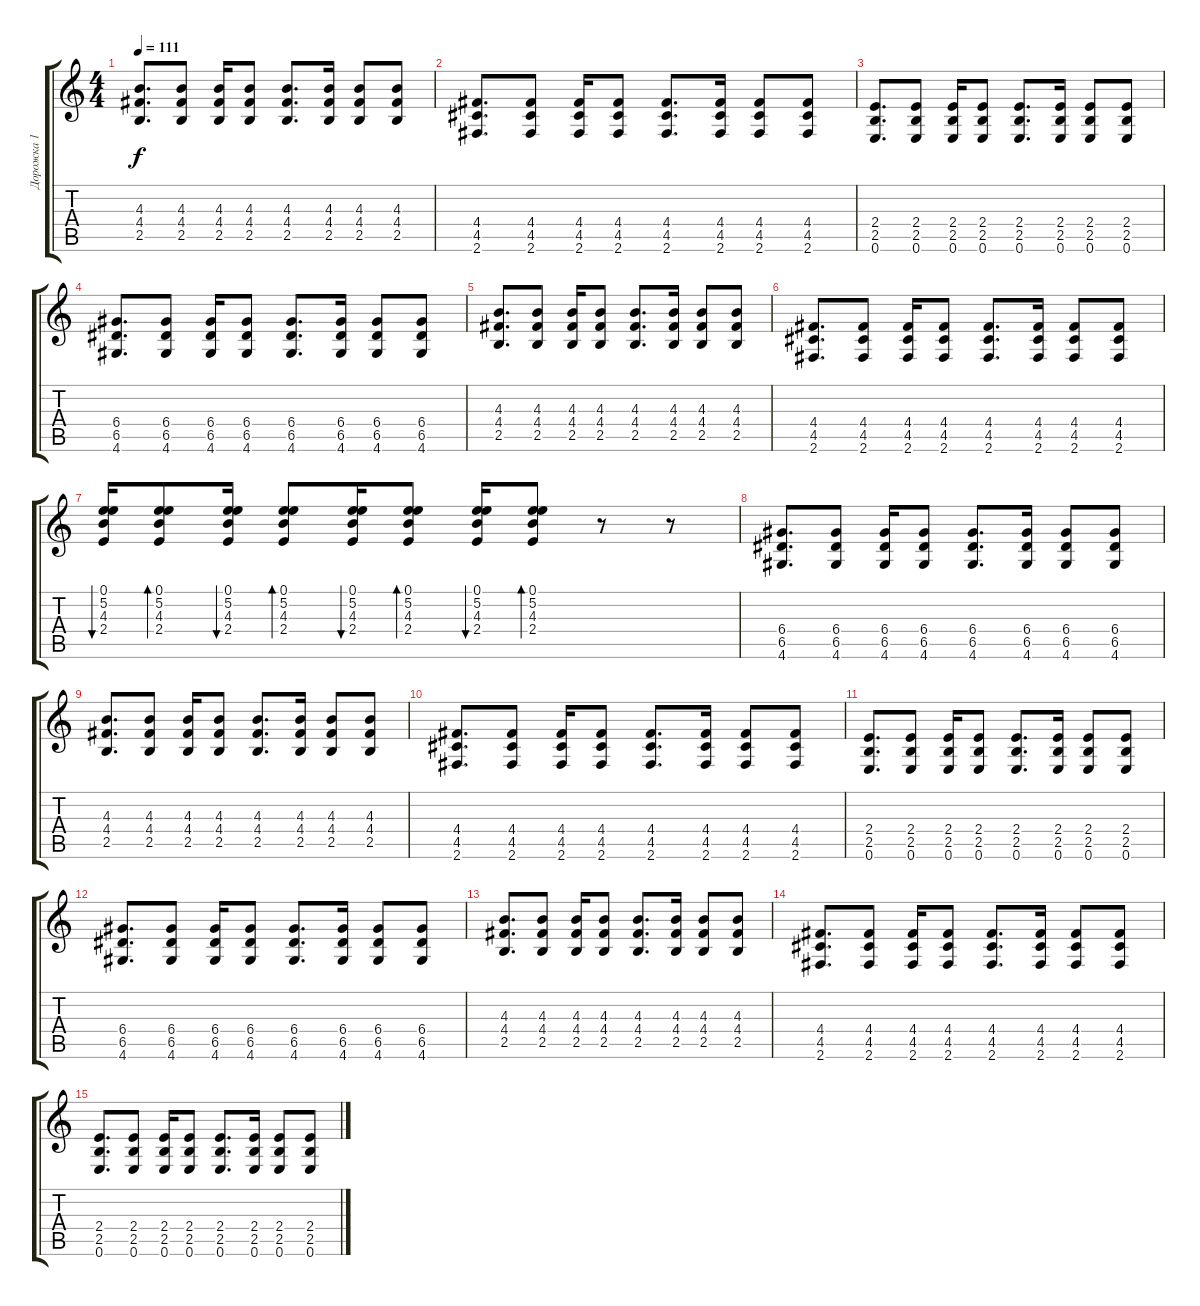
\track ("Дорожка 1" "Дорожка 1") {instrument overdrivenguitar}
\staff {score tabs}
\tuning (E4 B3 G3 D3 A2 E2) {hide}
\ts (4 4)
\tempo 111
\clef g2
\ks c
(4.3 4.4 2.5).8{d dy f} (4.3 4.4 2.5).8 (4.3 4.4 2.5).16 (4.3 4.4 2.5).8 (4.3 4.4 2.5).8{d} (4.3 4.4 2.5).16 (4.3 4.4 2.5).8 (4.3 4.4 2.5).8 |
(4.4 4.5 2.6).8{d} (4.4 4.5 2.6).8 (4.4 4.5 2.6).16 (4.4 4.5 2.6).8 (4.4 4.5 2.6).8{d} (4.4 4.5 2.6).16 (4.4 4.5 2.6).8 (4.4 4.5 2.6).8 |
(2.4 2.5 0.6).8{d} (2.4 2.5 0.6).8 (2.4 2.5 0.6).16 (2.4 2.5 0.6).8 (2.4 2.5 0.6).8{d} (2.4 2.5 0.6).16 (2.4 2.5 0.6).8 (2.4 2.5 0.6).8 |
(6.4 6.5 4.6).8{d} (6.4 6.5 4.6).8 (6.4 6.5 4.6).16 (6.4 6.5 4.6).8 (6.4 6.5 4.6).8{d} (6.4 6.5 4.6).16 (6.4 6.5 4.6).8 (6.4 6.5 4.6).8 |
(4.3 4.4 2.5).8{d} (4.3 4.4 2.5).8 (4.3 4.4 2.5).16 (4.3 4.4 2.5).8 (4.3 4.4 2.5).8{d} (4.3 4.4 2.5).16 (4.3 4.4 2.5).8 (4.3 4.4 2.5).8 |
(4.4 4.5 2.6).8{d} (4.4 4.5 2.6).8 (4.4 4.5 2.6).16 (4.4 4.5 2.6).8 (4.4 4.5 2.6).8{d} (4.4 4.5 2.6).16 (4.4 4.5 2.6).8 (4.4 4.5 2.6).8 |
(0.1 5.2 4.3 2.4).16{bu 60} (0.1 5.2 4.3 2.4).8{bd 60} (0.1 5.2 4.3 2.4).16{bu 60} (0.1 5.2 4.3 2.4).8{bd 60} (0.1 5.2 4.3 2.4).16{bu 60} (0.1 5.2 4.3 2.4).8{bd 60} (0.1 5.2 4.3 2.4).16{bu 60} (0.1 5.2 4.3 2.4).8{bd 60} r.8 r.8 |
(6.4 6.5 4.6).8{d} (6.4 6.5 4.6).8 (6.4 6.5 4.6).16 (6.4 6.5 4.6).8 (6.4 6.5 4.6).8{d} (6.4 6.5 4.6).16 (6.4 6.5 4.6).8 (6.4 6.5 4.6).8 |
(4.3 4.4 2.5).8{d} (4.3 4.4 2.5).8 (4.3 4.4 2.5).16 (4.3 4.4 2.5).8 (4.3 4.4 2.5).8{d} (4.3 4.4 2.5).16 (4.3 4.4 2.5).8 (4.3 4.4 2.5).8 |
(4.4 4.5 2.6).8{d} (4.4 4.5 2.6).8 (4.4 4.5 2.6).16 (4.4 4.5 2.6).8 (4.4 4.5 2.6).8{d} (4.4 4.5 2.6).16 (4.4 4.5 2.6).8 (4.4 4.5 2.6).8 |
(2.4 2.5 0.6).8{d} (2.4 2.5 0.6).8 (2.4 2.5 0.6).16 (2.4 2.5 0.6).8 (2.4 2.5 0.6).8{d} (2.4 2.5 0.6).16 (2.4 2.5 0.6).8 (2.4 2.5 0.6).8 |
(6.4 6.5 4.6).8{d} (6.4 6.5 4.6).8 (6.4 6.5 4.6).16 (6.4 6.5 4.6).8 (6.4 6.5 4.6).8{d} (6.4 6.5 4.6).16 (6.4 6.5 4.6).8 (6.4 6.5 4.6).8 |
(4.3 4.4 2.5).8{d} (4.3 4.4 2.5).8 (4.3 4.4 2.5).16 (4.3 4.4 2.5).8 (4.3 4.4 2.5).8{d} (4.3 4.4 2.5).16 (4.3 4.4 2.5).8 (4.3 4.4 2.5).8 |
(4.4 4.5 2.6).8{d} (4.4 4.5 2.6).8 (4.4 4.5 2.6).16 (4.4 4.5 2.6).8 (4.4 4.5 2.6).8{d} (4.4 4.5 2.6).16 (4.4 4.5 2.6).8 (4.4 4.5 2.6).8 |
(2.4 2.5 0.6).8{d} (2.4 2.5 0.6).8 (2.4 2.5 0.6).16 (2.4 2.5 0.6).8 (2.4 2.5 0.6).8{d} (2.4 2.5 0.6).16 (2.4 2.5 0.6).8 (2.4 2.5 0.6).8
